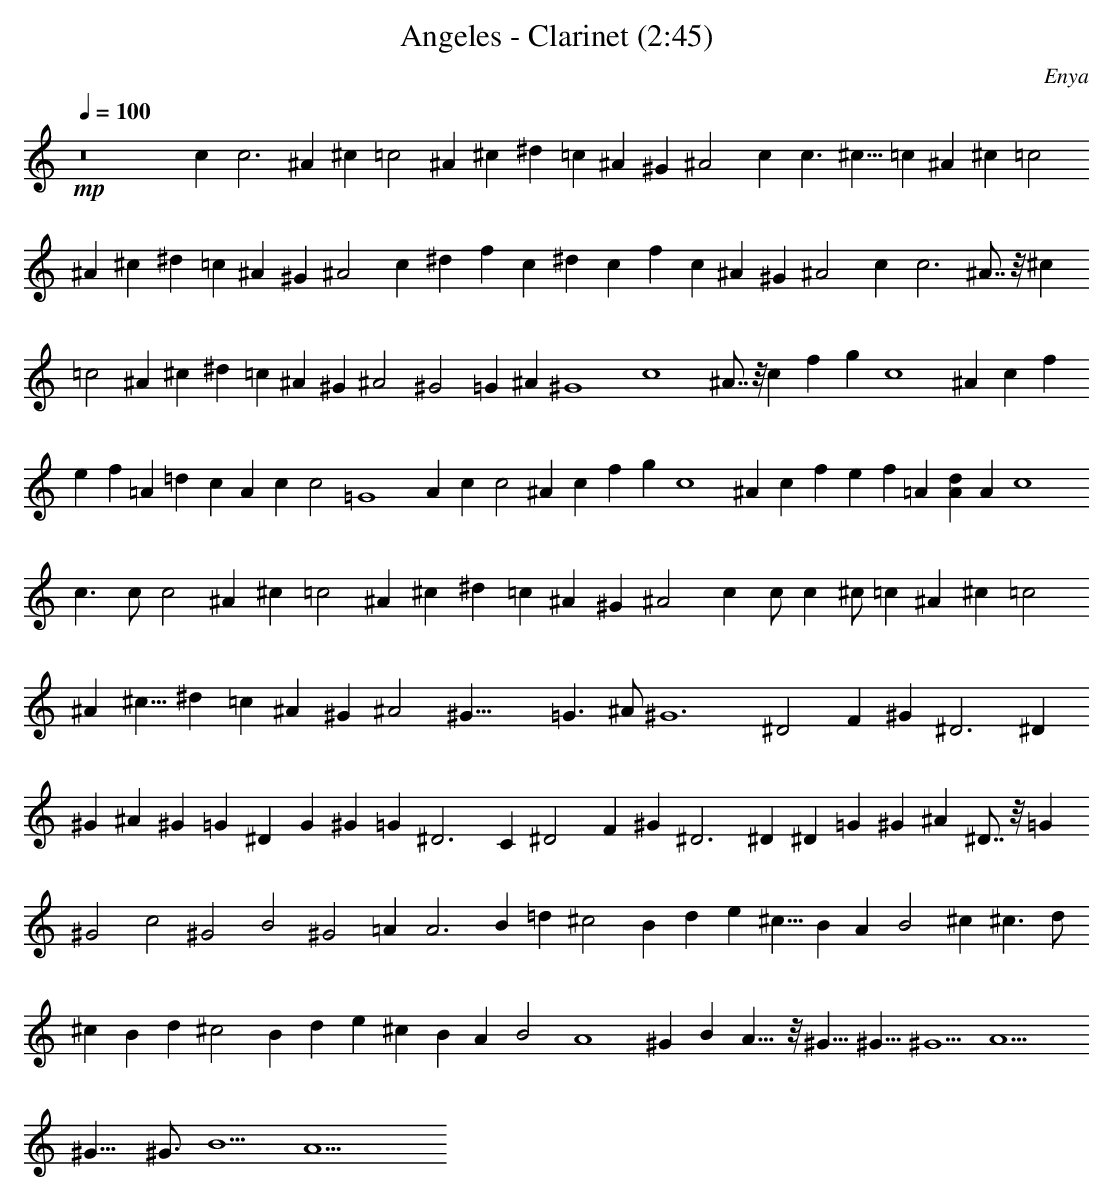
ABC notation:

X:1
T:Angeles - Clarinet (2:45)
C:Enya
L:1/4
Q:100
K:C
+mp+
z8 c c3 ^A ^c =c2 ^A ^c ^d =c ^A ^G ^A2 c c3/2 [^c5/8z/2] =c ^A ^c =c2
^A ^c ^d =c ^A ^G ^A2 c ^d f c ^d c f c ^A ^G ^A2 c c3 ^A7/8 z/8 ^c
=c2 ^A ^c ^d =c ^A ^G ^A2 ^G2 =G ^A ^G4 c4 ^A7/8 z/8 c f g c4 ^A c f
e f =A =d c A c c2 =G4 A c c2 ^A c f g c4 ^A c f e f =A [Ad] A c4
c3/2 c/2 c2 ^A ^c =c2 ^A ^c ^d =c ^A ^G ^A2 c c/2 c ^c/2 =c ^A ^c =c2
^A [^c9/8z] ^d =c ^A ^G ^A2 [^G33/8z4] =G3/2 ^A/2 ^G6 ^D2 F ^G ^D3 ^D
^G ^A ^G =G ^D G ^G =G ^D3 C ^D2 F ^G ^D3 ^D ^D =G ^G ^A ^D7/8 z/8 =G
^G2 c2 ^G2 B2 ^G2 =A A3 B =d ^c2 B d e [^c9/8z] B A B2 ^c ^c3/2 d/2
^c B d ^c2 B d e ^c B A B2 A4 ^G B A15/8 z/8 ^G15/8 ^G5/8 ^G5/2 A5
^G15/8 [^G3/4z5/8] B5/2 A5
